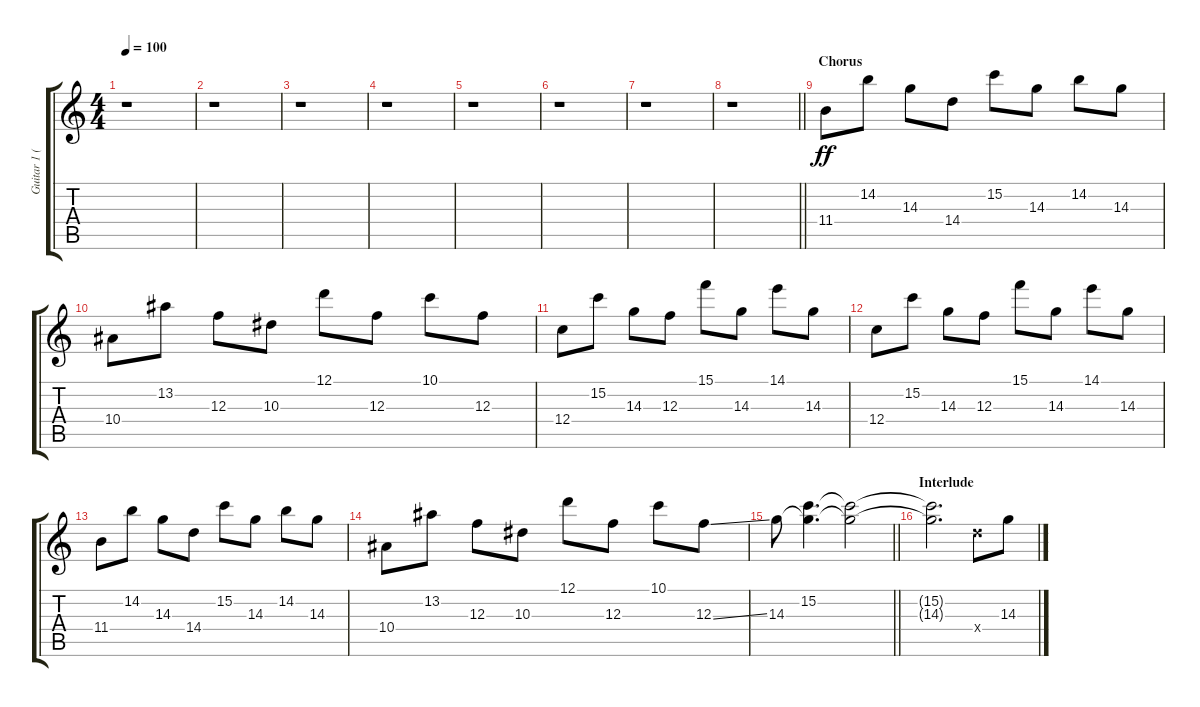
\track ("Guitar 1 (Slash)" "Guitar 1 (") {instrument overdrivenguitar}
\staff {score tabs}
\tuning (D4 A3 F3 C3 G2 D2) {hide}
\ts (4 4)
\tempo 100
\clef g2
\ks c
r.1{dy ff} |
r.1 |
r.1 |
r.1 |
r.1 |
r.1 |
r.1 |
\barLineRight lightlight
r.1 |
\section ("" "Chorus")
11.4.8 14.2.8 14.3.8 14.4.8 15.2.8 14.3.8 14.2.8 14.3.8 |
10.4.8 13.2.8 12.3.8 10.3.8 12.1.8 12.3.8 10.1.8 12.3.8 |
12.4.8 15.2.8 14.3.8 12.3.8 15.1.8 14.3.8 14.1.8 14.3.8 |
12.4.8 15.2.8 14.3.8 12.3.8 15.1.8 14.3.8 14.1.8 14.3.8 |
11.4.8 14.2.8 14.3.8 14.4.8 15.2.8 14.3.8 14.2.8 14.3.8 |
10.4.8 13.2.8 12.3.8 10.3.8 12.1.8 12.3.8 10.1.8 12.3{ss}.8 |
\barLineRight lightlight
14.3.8 (15.2 14.3{t}).4{d} (15.2{t} 14.3{t}).2 |
\section ("" "Interlude")
(15.2{t} 14.3{t}).2{d} 14.4{x}.8 14.3.8
